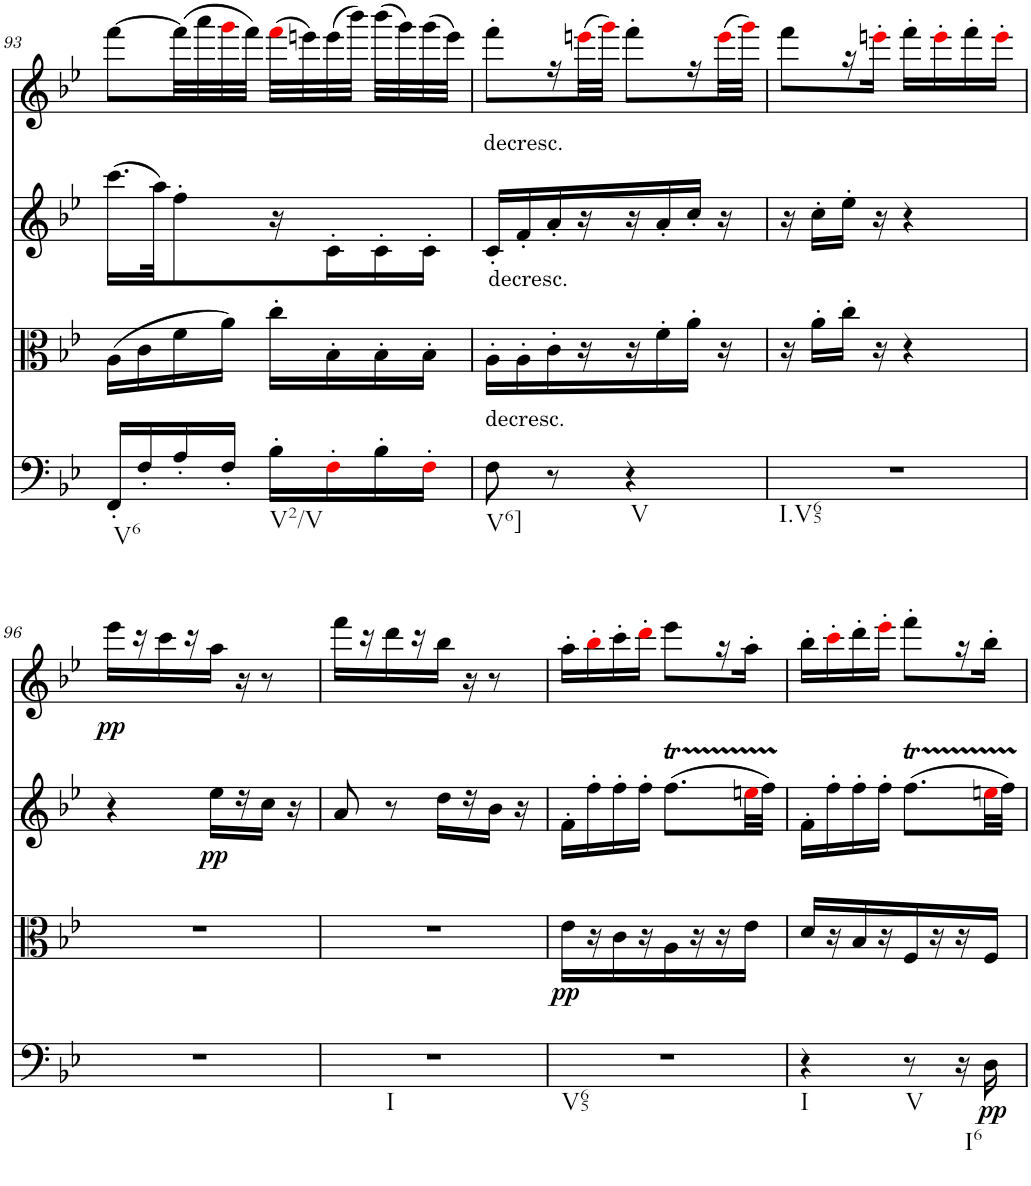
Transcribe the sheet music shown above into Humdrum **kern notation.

**kern	**dynam	**kern	**dynam	**kern	**dynam	**kern	**dynam
*part4	*part4	*part3	*part3	*part2	*part2	*part1	*part1
*staff4	*staff4	*staff3	*staff3	*staff2	*staff2	*staff1	*staff1
*I"Violoncello	*	*I"Viola	*	*I"Violin II	*	*I"Violin I	*
!!LO:PB:g=z
*clefF4	*	*clefC3	*	*clefG2	*	*clefG2	*
*k[b-e-]	*	*k[b-e-]	*	*k[b-e-]	*	*k[b-e-]	*
*M2/4	*	*M2/4	*	*M2/4	*	*M2/4	*
=93	=93	=93	=93	=93	=93	=93	=93
!LO:TX:b:t=V6	!	!	!	!	!	!	!
16FF'/LL	.	(16A\LL	.	(16.ccc\LL	.	[8fff\L	.
16F'/	.	16c\	.	.	.	.	.
.	.	.	.	32aa\JK)	.	.	.
16A'/	.	16f\	.	8ff'\	.	(32fff\LL]	.
.	.	.	.	.	.	32aaa\	.
16F'/JJ	.	16a\JJ)	.	.	.	32gggi\	.
.	.	.	.	.	.	32fff\JJJ)	.
!LO:TX:b:t=V2/V	!	!	!	!	!	!	!
16B-'\LL	.	16cc'\LL	.	16r	.	(32fffi\LLL	.
.	.	.	.	.	.	32eeen\)	.
16F'i\	.	16B-'\	.	16c'\	.	(32eee\	.
.	.	.	.	.	.	32bbb-\JJJ)	.
16B-'\	.	16B-'\	.	16c'\	.	(32bbb-\LLL	.
.	.	.	.	.	.	32ggg\)	.
16F'i\JJ	.	16B-'\JJ	.	16c'\JJ	.	(32ggg\	.
.	.	.	.	.	.	32eee\JJJ)	.
=94	=94	=94	=94	=94	=94	=94	=94
!	!	!	!	!	!	!LO:TX:b:t=decresc.	!
!	!	!LO:TX:a:t=decresc.	!	!	!	!	!
!	!	!LO:TX:b:t=decresc.	!	!	!	!	!
!LO:TX:b:t=V6]	!	!	!	!	!	!	!
8F\	.	16A'\LL	.	16c'/LL	.	8fff'\L	.
.	.	16A'\	.	16f'/	.	.	.
8r	.	16c'\	.	16a'/	.	16r	.
.	.	16r	.	16r	.	(32eeeni\L	.
.	.	.	.	.	.	32gggi\JJJ)	.
!LO:TX:b:t=V	!	!	!	!	!	!	!
4r	.	16r	.	16r	.	8fff'\L	.
.	.	16f'\	.	16a'/	.	.	.
.	.	16a'\JJ	.	16cc'/JJ	.	16r	.
.	.	16r	.	16r	.	(32eeei\L	.
.	.	.	.	.	.	32gggi\JJJ)	.
=95	=95	=95	=95	=95	=95	=95	=95
!LO:TX:b:t=I.V65	!	!	!	!	!	!	!
2r	.	16r	.	16r	.	8fff\L	.
.	.	16a'\LL	.	16cc'\LL	.	.	.
.	.	16cc'\JJ	.	16ee-'\JJ	.	16r	.
.	.	16r	.	16r	.	16eeen'i\JJ	.
.	.	4r	.	4r	.	16fff'\LL	.
.	.	.	.	.	.	16eee'i\	.
.	.	.	.	.	.	16fff'\	.
.	.	.	.	.	.	16eee'i\JJ	.
!!LO:LB:g=z
=96	=96	=96	=96	=96	=96	=96	=96
!	!	!	!	!	!	!	!LO:DY:b
2r	.	2r	.	4r	.	16eee-\LL	pp
.	.	.	.	.	.	16r	.
.	.	.	.	.	.	16ccc\	.
.	.	.	.	.	.	16r	.
!	!	!	!	!	!LO:DY:b	!	!
.	.	.	.	16ee-\LL	pp	16aa\JJ	.
.	.	.	.	16r	.	16r	.
.	.	.	.	16cc\JJ	.	8r	.
.	.	.	.	16r	.	.	.
=97	=97	=97	=97	=97	=97	=97	=97
!LO:TX:b:t=I	!	!	!	!	!	!	!
2r	.	2r	.	8a/	.	16fff\LL	.
.	.	.	.	.	.	16r	.
.	.	.	.	8r	.	16ddd\	.
.	.	.	.	.	.	16r	.
.	.	.	.	16dd\LL	.	16bb-\JJ	.
.	.	.	.	16r	.	16r	.
.	.	.	.	16b-\JJ	.	8r	.
.	.	.	.	16r	.	.	.
=98	=98	=98	=98	=98	=98	=98	=98
!LO:TX:b:t=V65	!	!	!	!	!	!	!
!	!	!	!LO:DY:b	!	!	!	!
2r	.	16e-\LL	pp	16f'\LL	.	16aa'\LL	.
.	.	16r	.	16ff'\	.	16bb-'i\	.
.	.	16c\	.	16ff'\	.	16ccc'\	.
.	.	16r	.	16ff'\JJ	.	16ddd'i\JJ	.
.	.	16A\	.	(8.ffT\L	.	8eee-\L	.
.	.	16r	.	.	.	.	.
.	.	16r	.	.	.	16r	.
.	.	16e-\JJ	.	32eeni\LL	.	16aa'\JJ	.
.	.	.	.	32ffTTT\JJJ)	.	.	.
=99	=99	=99	=99	=99	=99	=99	=99
!LO:TX:b:t=I	!	!	!	!	!	!	!
4r	.	16d/LL	.	16f'\LL	.	16bb-'\LL	.
.	.	16r	.	16ff'\	.	16ccc'i\	.
.	.	16B-/	.	16ff'\	.	16ddd'\	.
.	.	16r	.	16ff'\JJ	.	16eee-'i\JJ	.
!LO:TX:b:t=V	!	!	!	!	!	!	!
8r	.	16F/	.	(8.ffT\L	.	8fff'\L	.
.	.	16r	.	.	.	.	.
16r	.	16r	.	.	.	16r	.
!LO:TX:b:t=I6	!	!	!	!	!	!	!
!	!LO:DY:b	!	!	!	!	!	!
16D\	pp	16F/JJ	.	32eeni\LL	.	16bb-'\JJ	.
.	.	.	.	32ffTTT\JJJ)	.	.	.
=	=	=	=	=	=	=	=
*-	*-	*-	*-	*-	*-	*-	*-
